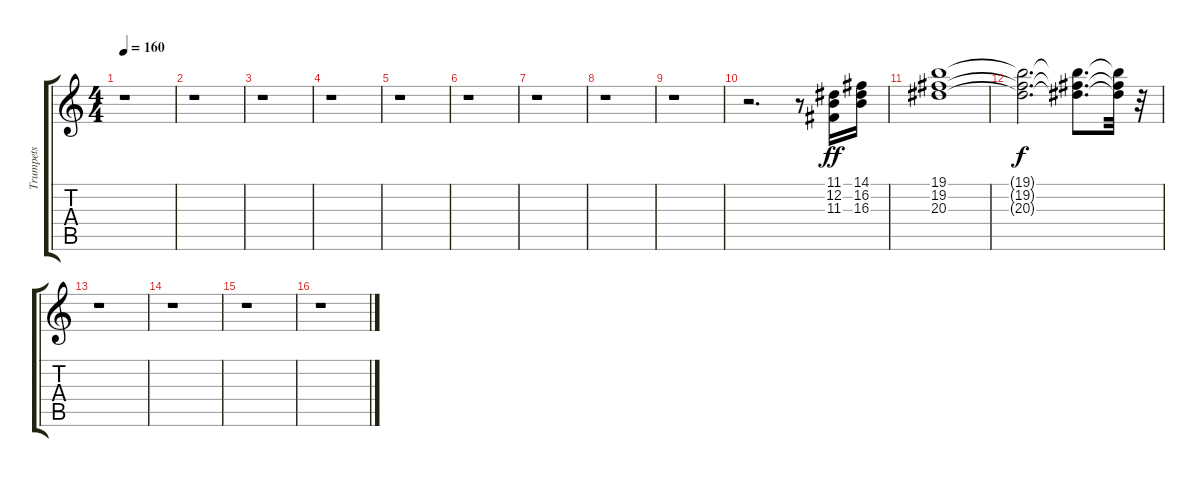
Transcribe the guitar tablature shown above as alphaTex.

\track ("Trumpets" "Trumpets") {instrument trumpet}
\staff {score tabs}
\tuning (E4 B3 G3 D3 A2 E2) {hide}
\ts (4 4)
\tempo 160
\clef g2
\ks c
r.1{dy ff} |
r.1 |
r.1 |
r.1 |
r.1 |
r.1 |
r.1 |
r.1 |
r.1 |
r.2{d} r.8 (11.1 12.2 11.3).16 (14.1 16.2 16.3).16 |
(19.1 19.2 20.3).1 |
(19.1{t} 19.2{t} 20.3{t}).2{d dy f} (19.1{t} 19.2{t} 20.3{t}).8{d} (19.1{t} 19.2{t} 20.3{t}).32 r.32 |
r.1 |
r.1 |
r.1 |
r.1
